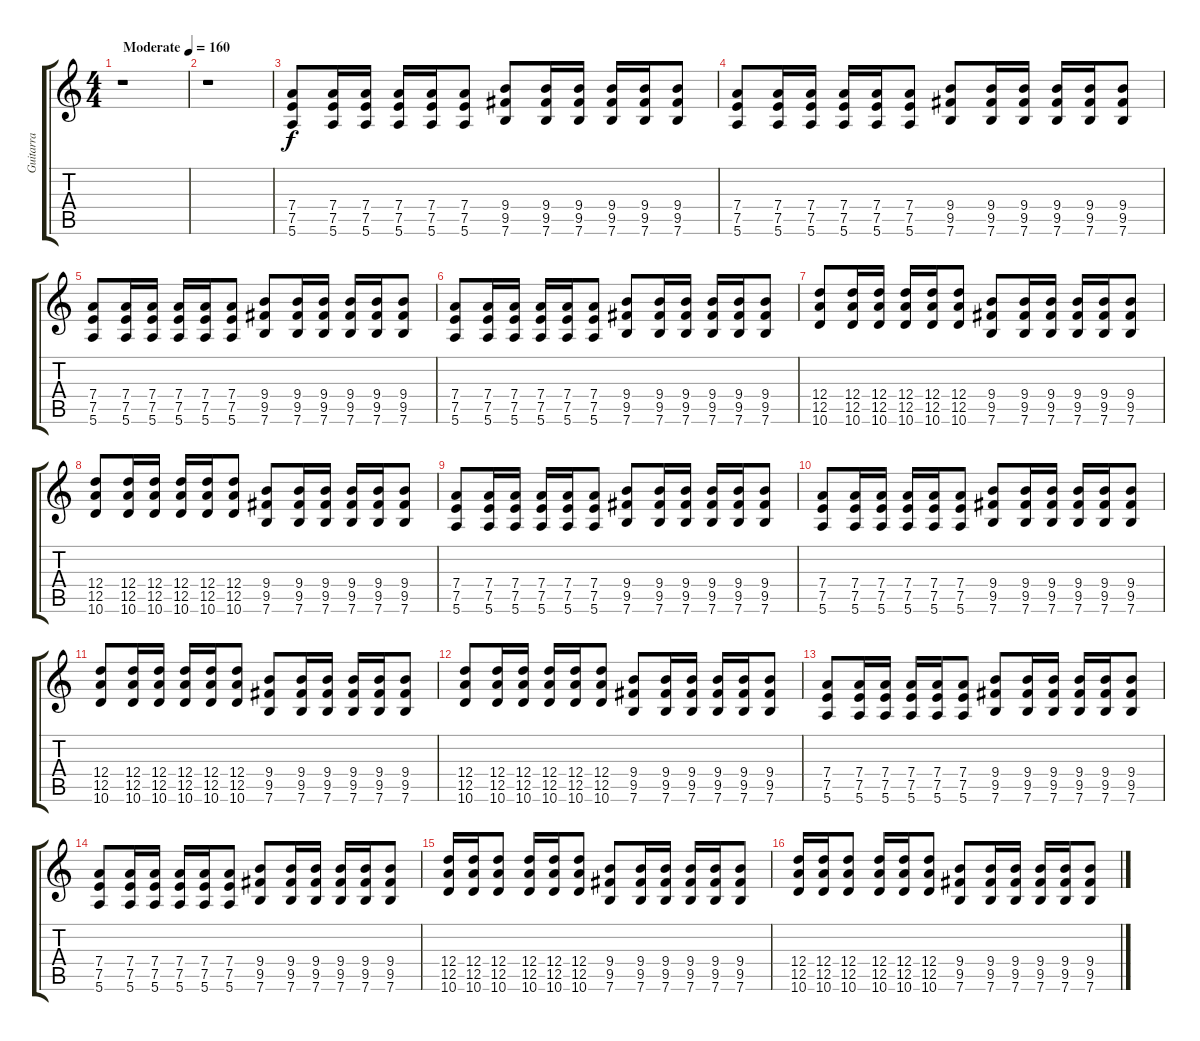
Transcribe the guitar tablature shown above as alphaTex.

\track ("Guitarra" "Guitarra") {instrument overdrivenguitar}
\staff {score tabs}
\tuning (E4 B3 G3 D3 A2 E2) {hide}
\ts (4 4)
\tempo (160 "Moderate")
\clef g2
\ks c
r.1{dy f instrument overdrivenguitar} |
r.1 |
(7.4 7.5 5.6).8 (7.4 7.5 5.6).16 (7.4 7.5 5.6).16 (7.4 7.5 5.6).16 (7.4 7.5 5.6).16 (7.4 7.5 5.6).8 (9.4 9.5 7.6).8 (9.4 9.5 7.6).16 (9.4 9.5 7.6).16 (9.4 9.5 7.6).16 (9.4 9.5 7.6).16 (9.4 9.5 7.6).8 |
(7.4 7.5 5.6).8 (7.4 7.5 5.6).16 (7.4 7.5 5.6).16 (7.4 7.5 5.6).16 (7.4 7.5 5.6).16 (7.4 7.5 5.6).8 (9.4 9.5 7.6).8 (9.4 9.5 7.6).16 (9.4 9.5 7.6).16 (9.4 9.5 7.6).16 (9.4 9.5 7.6).16 (9.4 9.5 7.6).8 |
(7.4 7.5 5.6).8 (7.4 7.5 5.6).16 (7.4 7.5 5.6).16 (7.4 7.5 5.6).16 (7.4 7.5 5.6).16 (7.4 7.5 5.6).8 (9.4 9.5 7.6).8 (9.4 9.5 7.6).16 (9.4 9.5 7.6).16 (9.4 9.5 7.6).16 (9.4 9.5 7.6).16 (9.4 9.5 7.6).8 |
(7.4 7.5 5.6).8 (7.4 7.5 5.6).16 (7.4 7.5 5.6).16 (7.4 7.5 5.6).16 (7.4 7.5 5.6).16 (7.4 7.5 5.6).8 (9.4 9.5 7.6).8 (9.4 9.5 7.6).16 (9.4 9.5 7.6).16 (9.4 9.5 7.6).16 (9.4 9.5 7.6).16 (9.4 9.5 7.6).8 |
(12.4 12.5 10.6).8 (12.4 12.5 10.6).16 (12.4 12.5 10.6).16 (12.4 12.5 10.6).16 (12.4 12.5 10.6).16 (12.4 12.5 10.6).8 (9.4 9.5 7.6).8 (9.4 9.5 7.6).16 (9.4 9.5 7.6).16 (9.4 9.5 7.6).16 (9.4 9.5 7.6).16 (9.4 9.5 7.6).8 |
(12.4 12.5 10.6).8 (12.4 12.5 10.6).16 (12.4 12.5 10.6).16 (12.4 12.5 10.6).16 (12.4 12.5 10.6).16 (12.4 12.5 10.6).8 (9.4 9.5 7.6).8 (9.4 9.5 7.6).16 (9.4 9.5 7.6).16 (9.4 9.5 7.6).16 (9.4 9.5 7.6).16 (9.4 9.5 7.6).8 |
(7.4 7.5 5.6).8 (7.4 7.5 5.6).16 (7.4 7.5 5.6).16 (7.4 7.5 5.6).16 (7.4 7.5 5.6).16 (7.4 7.5 5.6).8 (9.4 9.5 7.6).8 (9.4 9.5 7.6).16 (9.4 9.5 7.6).16 (9.4 9.5 7.6).16 (9.4 9.5 7.6).16 (9.4 9.5 7.6).8 |
(7.4 7.5 5.6).8 (7.4 7.5 5.6).16 (7.4 7.5 5.6).16 (7.4 7.5 5.6).16 (7.4 7.5 5.6).16 (7.4 7.5 5.6).8 (9.4 9.5 7.6).8 (9.4 9.5 7.6).16 (9.4 9.5 7.6).16 (9.4 9.5 7.6).16 (9.4 9.5 7.6).16 (9.4 9.5 7.6).8 |
(12.4 12.5 10.6).8 (12.4 12.5 10.6).16 (12.4 12.5 10.6).16 (12.4 12.5 10.6).16 (12.4 12.5 10.6).16 (12.4 12.5 10.6).8 (9.4 9.5 7.6).8 (9.4 9.5 7.6).16 (9.4 9.5 7.6).16 (9.4 9.5 7.6).16 (9.4 9.5 7.6).16 (9.4 9.5 7.6).8 |
(12.4 12.5 10.6).8 (12.4 12.5 10.6).16 (12.4 12.5 10.6).16 (12.4 12.5 10.6).16 (12.4 12.5 10.6).16 (12.4 12.5 10.6).8 (9.4 9.5 7.6).8 (9.4 9.5 7.6).16 (9.4 9.5 7.6).16 (9.4 9.5 7.6).16 (9.4 9.5 7.6).16 (9.4 9.5 7.6).8 |
(7.4 7.5 5.6).8 (7.4 7.5 5.6).16 (7.4 7.5 5.6).16 (7.4 7.5 5.6).16 (7.4 7.5 5.6).16 (7.4 7.5 5.6).8 (9.4 9.5 7.6).8 (9.4 9.5 7.6).16 (9.4 9.5 7.6).16 (9.4 9.5 7.6).16 (9.4 9.5 7.6).16 (9.4 9.5 7.6).8 |
(7.4 7.5 5.6).8 (7.4 7.5 5.6).16 (7.4 7.5 5.6).16 (7.4 7.5 5.6).16 (7.4 7.5 5.6).16 (7.4 7.5 5.6).8 (9.4 9.5 7.6).8 (9.4 9.5 7.6).16 (9.4 9.5 7.6).16 (9.4 9.5 7.6).16 (9.4 9.5 7.6).16 (9.4 9.5 7.6).8 |
(12.4 12.5 10.6).16 (12.4 12.5 10.6).16 (12.4 12.5 10.6).8 (12.4 12.5 10.6).16 (12.4 12.5 10.6).16 (12.4 12.5 10.6).8 (9.4 9.5 7.6).8 (9.4 9.5 7.6).16 (9.4 9.5 7.6).16 (9.4 9.5 7.6).16 (9.4 9.5 7.6).16 (9.4 9.5 7.6).8 |
(12.4 12.5 10.6).16 (12.4 12.5 10.6).16 (12.4 12.5 10.6).8 (12.4 12.5 10.6).16 (12.4 12.5 10.6).16 (12.4 12.5 10.6).8 (9.4 9.5 7.6).8 (9.4 9.5 7.6).16 (9.4 9.5 7.6).16 (9.4 9.5 7.6).16 (9.4 9.5 7.6).16 (9.4 9.5 7.6).8
